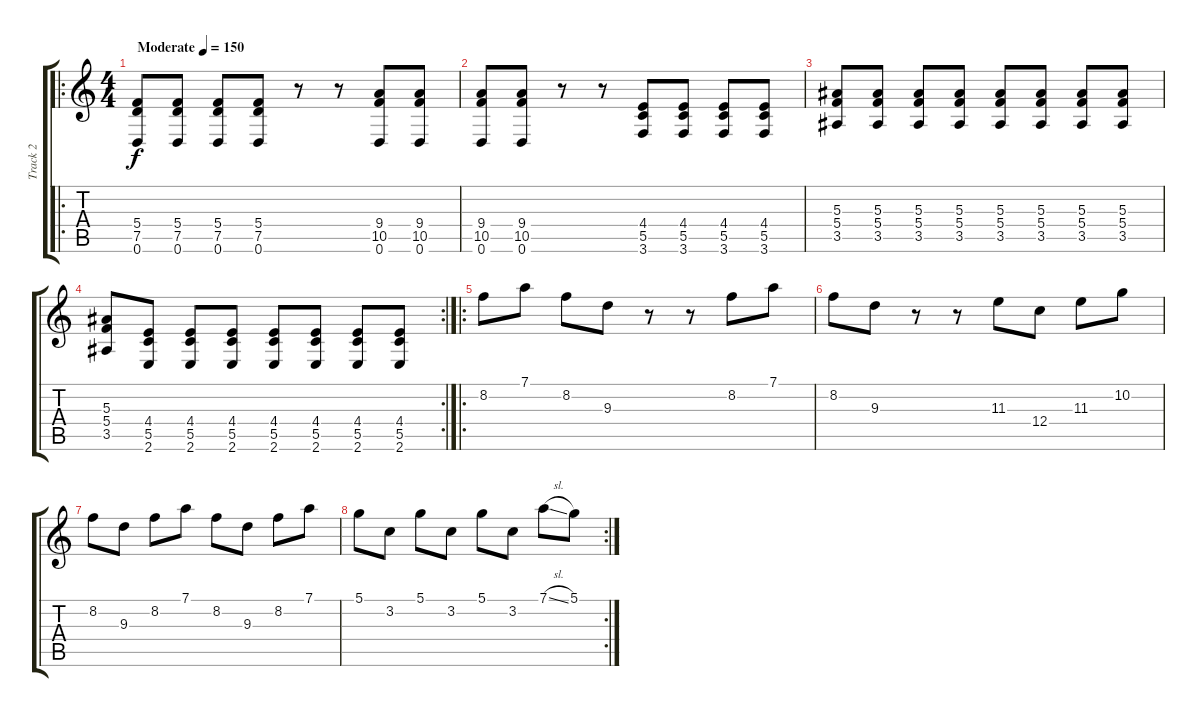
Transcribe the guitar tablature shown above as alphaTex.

\track ("Track 2" "Track 2") {instrument distortionguitar}
\staff {score tabs}
\tuning (D4 A3 F3 C3 G2 D2) {hide}
\ro
\ts (4 4)
\tempo (150 "Moderate")
\clef g2
\ks c
(5.4 7.5 0.6).8{dy f instrument distortionguitar} (5.4 7.5 0.6).8 (5.4 7.5 0.6).8 (5.4 7.5 0.6).8 r.8 r.8 (9.4 10.5 0.6).8 (9.4 10.5 0.6).8 |
(9.4 10.5 0.6).8 (9.4 10.5 0.6).8 r.8 r.8 (4.4 5.5 3.6).8 (4.4 5.5 3.6).8 (4.4 5.5 3.6).8 (4.4 5.5 3.6).8 |
(5.3 5.4 3.5).8 (5.3 5.4 3.5).8 (5.3 5.4 3.5).8 (5.3 5.4 3.5).8 (5.3 5.4 3.5).8 (5.3 5.4 3.5).8 (5.3 5.4 3.5).8 (5.3 5.4 3.5).8 |
\rc 2
(5.3 5.4 3.5).8 (4.4 5.5 2.6).8 (4.4 5.5 2.6).8 (4.4 5.5 2.6).8 (4.4 5.5 2.6).8 (4.4 5.5 2.6).8 (4.4 5.5 2.6).8 (4.4 5.5 2.6).8 |
\ro
8.2.8{instrument acousticguitarsteel} 7.1.8 8.2.8 9.3.8 r.8 r.8 8.2.8 7.1.8 |
8.2.8 9.3.8 r.8 r.8 11.3.8 12.4.8 11.3.8 10.2.8 |
8.2.8 9.3.8 8.2.8 7.1.8 8.2.8 9.3.8 8.2.8 7.1.8 |
\rc 2
5.1.8 3.2.8 5.1.8 3.2.8 5.1.8 3.2.8 7.1{sl}.8 5.1.8
